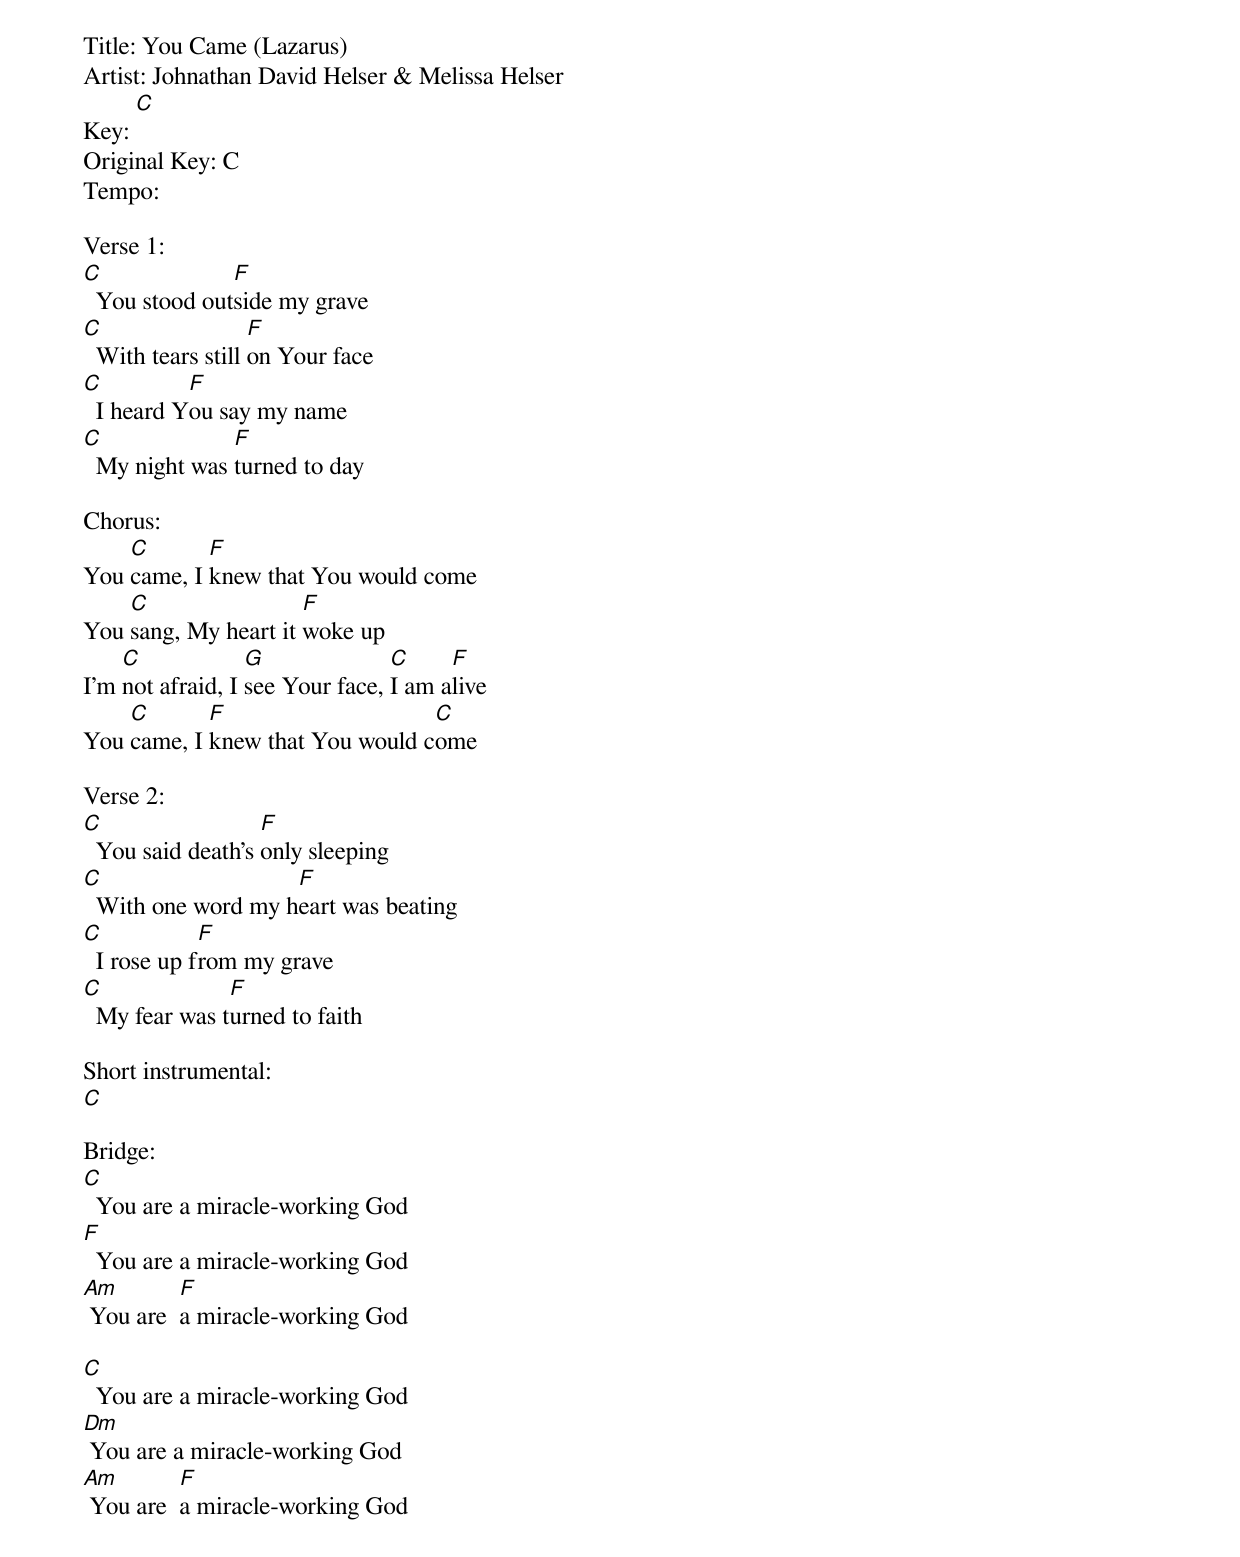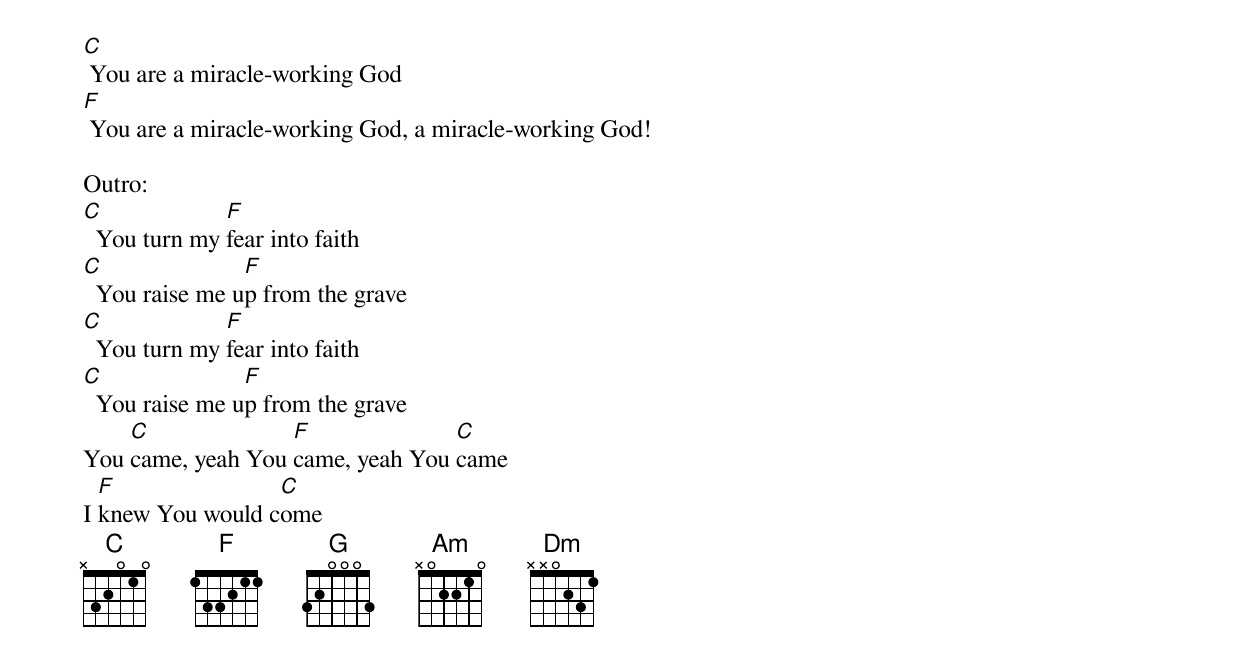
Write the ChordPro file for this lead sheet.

Title: You Came (Lazarus)
Artist: Johnathan David Helser & Melissa Helser
Key: [C]
Original Key: C
Tempo:

Verse 1:
[C]  You stood out[F]side my grave
[C]  With tears still [F]on Your face
[C]  I heard Y[F]ou say my name
[C]  My night was [F]turned to day

Chorus:
You [C]came, I [F]knew that You would come
You [C]sang, My heart it [F]woke up
I’m [C]not afraid, I [G]see Your face, [C]I am a[F]live
You [C]came, I [F]knew that You would c[C]ome

Verse 2:
[C]  You said death’s [F]only sleeping
[C]  With one word my h[F]eart was beating
[C]  I rose up f[F]rom my grave
[C]  My fear was t[F]urned to faith

Short instrumental:
[C]

Bridge:
[C]  You are a miracle-working God
[F]  You are a miracle-working God
[Am] You are  [F]a miracle-working God

[C]  You are a miracle-working God
[Dm] You are a miracle-working God
[Am] You are  [F]a miracle-working God

[C] You are a miracle-working God
[F] You are a miracle-working God, a miracle-working God!

Outro:
[C]  You turn my [F]fear into faith
[C]  You raise me u[F]p from the grave
[C]  You turn my [F]fear into faith
[C]  You raise me u[F]p from the grave
You [C]came, yeah You [F]came, yeah You [C]came
I [F]knew You would c[C]ome
